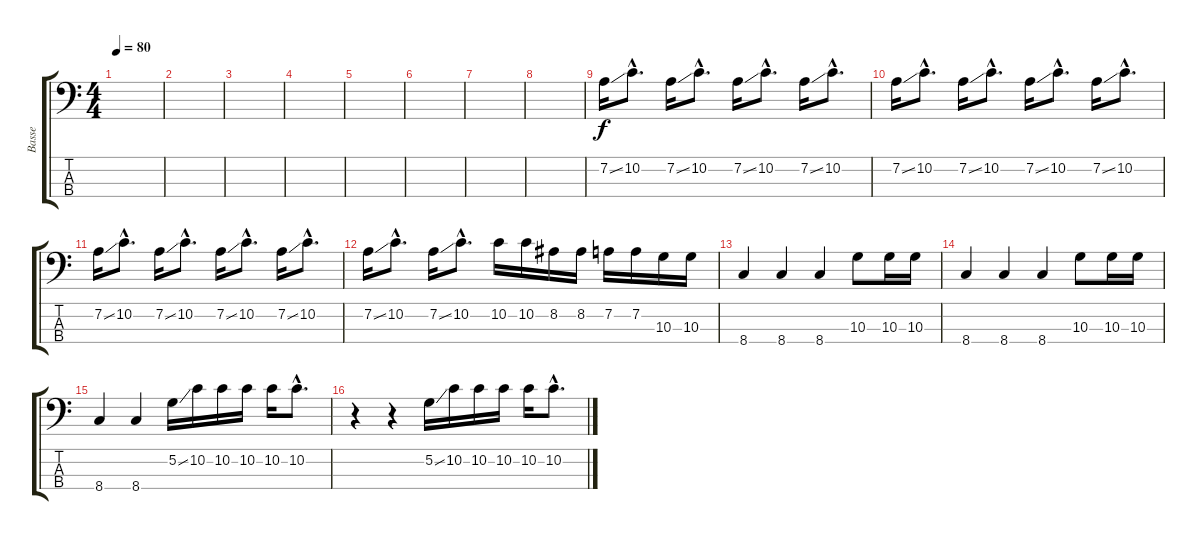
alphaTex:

\track ("Basse" "Basse") {instrument electricbassfinger}
\staff {score tabs}
\tuning (G2 D2 A1 E1) {hide}
\ts (4 4)
\tempo 80
\clef f4
\ks c
|
|
|
|
|
|
|
|
7.2{ss}.16 10.2{hac}.8{d} 7.2{ss}.16 10.2{hac}.8{d} 7.2{ss}.16 10.2{hac}.8{d} 7.2{ss}.16 10.2{hac}.8{d} |
7.2{ss}.16 10.2{hac}.8{d} 7.2{ss}.16 10.2{hac}.8{d} 7.2{ss}.16 10.2{hac}.8{d} 7.2{ss}.16 10.2{hac}.8{d} |
7.2{ss}.16 10.2{hac}.8{d} 7.2{ss}.16 10.2{hac}.8{d} 7.2{ss}.16 10.2{hac}.8{d} 7.2{ss}.16 10.2{hac}.8{d} |
7.2{ss}.16 10.2{hac}.8{d} 7.2{ss}.16 10.2{hac}.8{d} 10.2.16 10.2.16 8.2.16 8.2.16 7.2.16 7.2.16 10.3.16 10.3.16 |
8.4.4 8.4.4 8.4.4 10.3.8 10.3.16 10.3.16 |
8.4.4 8.4.4 8.4.4 10.3.8 10.3.16 10.3.16 |
8.4.4 8.4.4 5.2{ss}.16 10.2.16 10.2.16 10.2.16 10.2.16 10.2{hac}.8{d} |
r.4 r.4 5.2{ss}.16 10.2.16 10.2.16 10.2.16 10.2.16 10.2{hac}.8{d}
